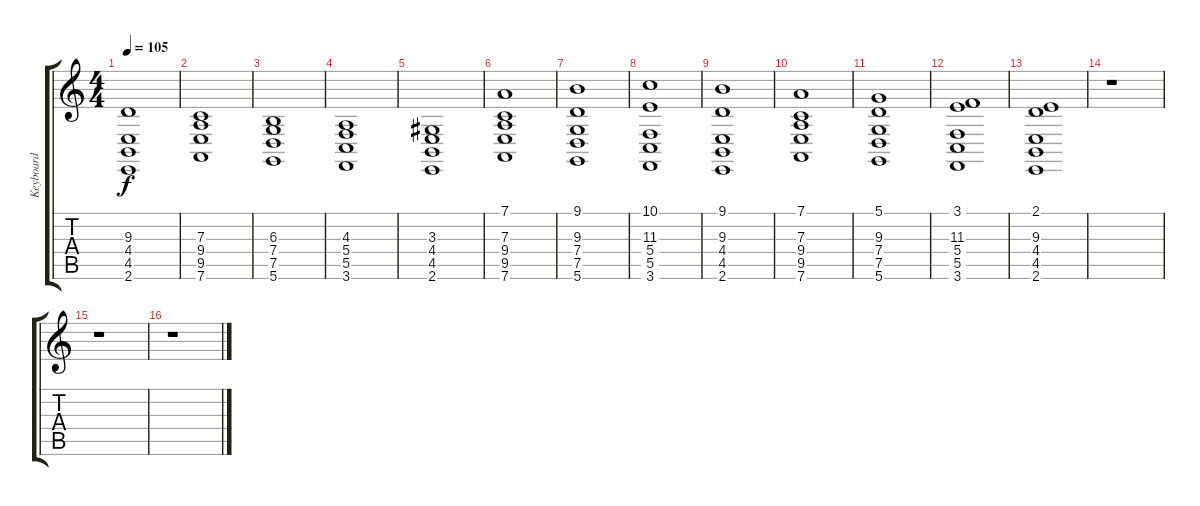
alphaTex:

\track ("Keyboard" "Keyboard") {instrument choiraahs}
\staff {score tabs}
\tuning (D4 A3 F3 C3 G2 D2) {hide}
\ts (4 4)
\tempo 105
\clef g2
\ks c
(9.3 4.4 4.5 2.6).1{dy f} |
(7.3 9.4 9.5 7.6).1 |
(6.3 7.4 7.5 5.6).1 |
(4.3 5.4 5.5 3.6).1 |
(3.3 4.4 4.5 2.6).1 |
(7.1 7.3 9.4 9.5 7.6).1 |
(9.1 9.3 7.4 7.5 5.6).1 |
(10.1 11.3 5.4 5.5 3.6).1 |
(9.1 9.3 4.4 4.5 2.6).1 |
(7.1 7.3 9.4 9.5 7.6).1 |
(5.1 9.3 7.4 7.5 5.6).1 |
(3.1 11.3 5.4 5.5 3.6).1 |
(2.1 9.3 4.4 4.5 2.6).1 |
r.1 |
r.1 |
r.1
